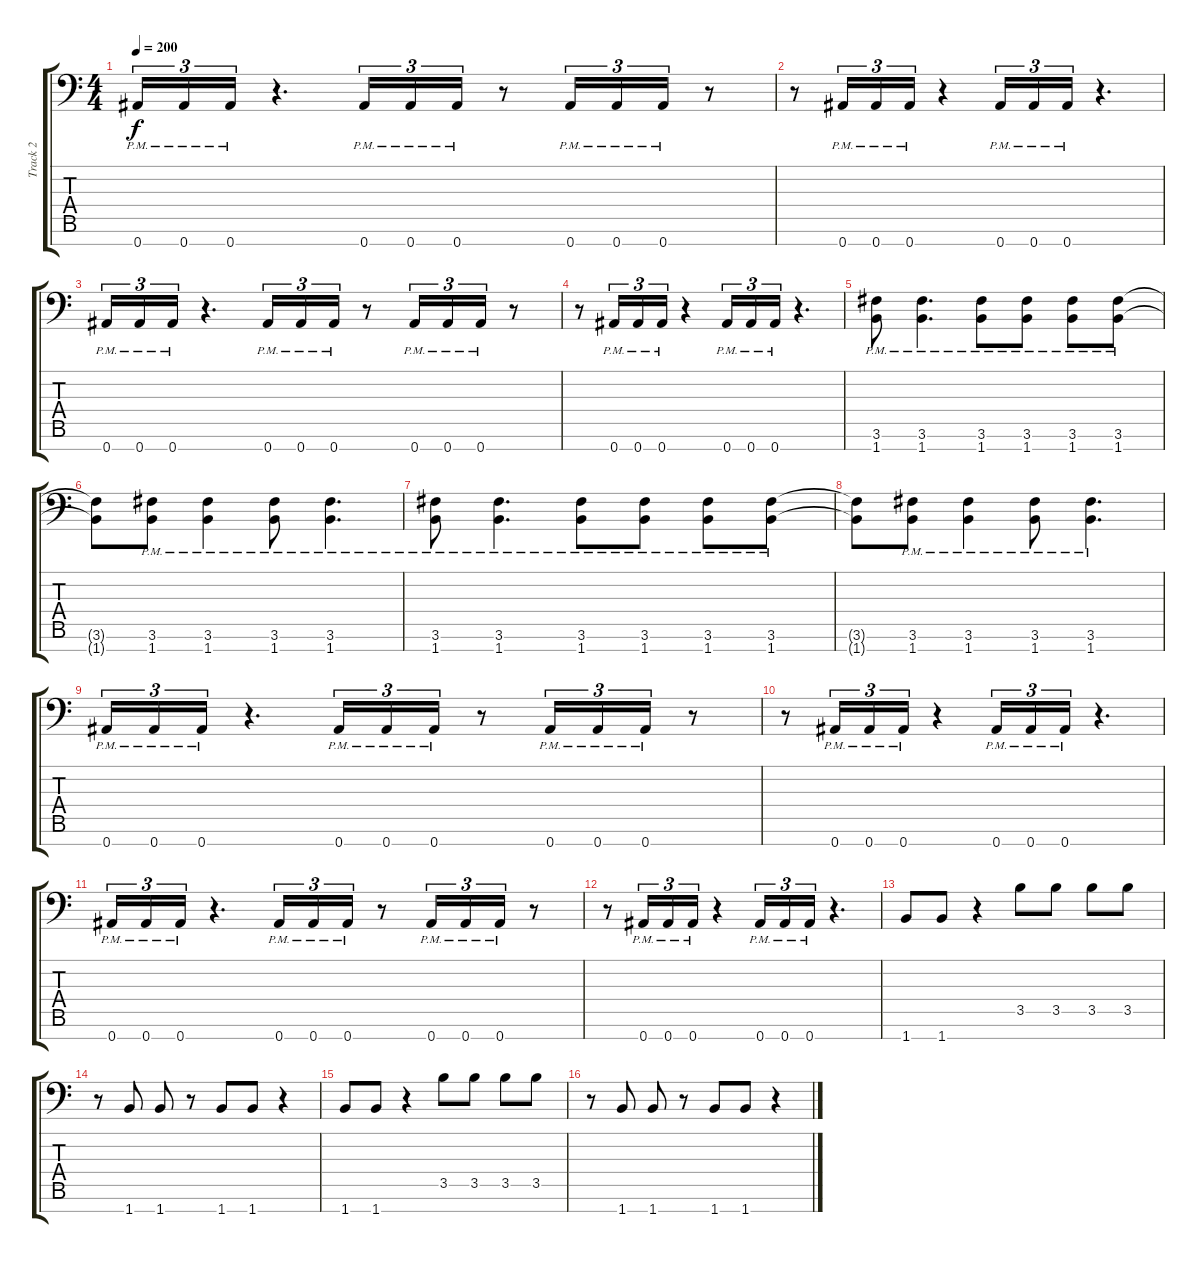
\track ("Track 2" "Track 2") {instrument overdrivenguitar}
\staff {score tabs}
\tuning (Eb4 Bb3 Gb3 Db3 Ab2 Eb2 Bb1) {hide}
\ts (4 4)
\tempo 200
\clef f4
\ks c
0.7{pm}.16{tu (3 2) dy f} 0.7{pm}.16{tu (3 2)} 0.7{pm}.16{tu (3 2)} r.4{d} 0.7{pm}.16{tu (3 2)} 0.7{pm}.16{tu (3 2)} 0.7{pm}.16{tu (3 2)} r.8 0.7{pm}.16{tu (3 2)} 0.7{pm}.16{tu (3 2)} 0.7{pm}.16{tu (3 2)} r.8 |
r.8 0.7{pm}.16{tu (3 2)} 0.7{pm}.16{tu (3 2)} 0.7{pm}.16{tu (3 2)} r.4 0.7{pm}.16{tu (3 2)} 0.7{pm}.16{tu (3 2)} 0.7{pm}.16{tu (3 2)} r.4{d} |
0.7{pm}.16{tu (3 2)} 0.7{pm}.16{tu (3 2)} 0.7{pm}.16{tu (3 2)} r.4{d} 0.7{pm}.16{tu (3 2)} 0.7{pm}.16{tu (3 2)} 0.7{pm}.16{tu (3 2)} r.8 0.7{pm}.16{tu (3 2)} 0.7{pm}.16{tu (3 2)} 0.7{pm}.16{tu (3 2)} r.8 |
r.8 0.7{pm}.16{tu (3 2)} 0.7{pm}.16{tu (3 2)} 0.7{pm}.16{tu (3 2)} r.4 0.7{pm}.16{tu (3 2)} 0.7{pm}.16{tu (3 2)} 0.7{pm}.16{tu (3 2)} r.4{d} |
(3.6{pm} 1.7{pm}).8 (3.6{pm} 1.7{pm}).4{d} (3.6{pm} 1.7{pm}).8 (3.6{pm} 1.7{pm}).8 (3.6{pm} 1.7{pm}).8 (3.6{pm} 1.7{pm}).8 |
(3.6{t} 1.7{t}).8 (3.6{pm} 1.7{pm}).8 (3.6{pm} 1.7{pm}).4 (3.6{pm} 1.7{pm}).8 (3.6{pm} 1.7{pm}).4{d} |
(3.6{pm} 1.7{pm}).8 (3.6{pm} 1.7{pm}).4{d} (3.6{pm} 1.7{pm}).8 (3.6{pm} 1.7{pm}).8 (3.6{pm} 1.7{pm}).8 (3.6{pm} 1.7{pm}).8 |
(3.6{t} 1.7{t}).8 (3.6{pm} 1.7{pm}).8 (3.6{pm} 1.7{pm}).4 (3.6{pm} 1.7{pm}).8 (3.6{pm} 1.7{pm}).4{d} |
0.7{pm}.16{tu (3 2)} 0.7{pm}.16{tu (3 2)} 0.7{pm}.16{tu (3 2)} r.4{d} 0.7{pm}.16{tu (3 2)} 0.7{pm}.16{tu (3 2)} 0.7{pm}.16{tu (3 2)} r.8 0.7{pm}.16{tu (3 2)} 0.7{pm}.16{tu (3 2)} 0.7{pm}.16{tu (3 2)} r.8 |
r.8 0.7{pm}.16{tu (3 2)} 0.7{pm}.16{tu (3 2)} 0.7{pm}.16{tu (3 2)} r.4 0.7{pm}.16{tu (3 2)} 0.7{pm}.16{tu (3 2)} 0.7{pm}.16{tu (3 2)} r.4{d} |
0.7{pm}.16{tu (3 2)} 0.7{pm}.16{tu (3 2)} 0.7{pm}.16{tu (3 2)} r.4{d} 0.7{pm}.16{tu (3 2)} 0.7{pm}.16{tu (3 2)} 0.7{pm}.16{tu (3 2)} r.8 0.7{pm}.16{tu (3 2)} 0.7{pm}.16{tu (3 2)} 0.7{pm}.16{tu (3 2)} r.8 |
r.8 0.7{pm}.16{tu (3 2)} 0.7{pm}.16{tu (3 2)} 0.7{pm}.16{tu (3 2)} r.4 0.7{pm}.16{tu (3 2)} 0.7{pm}.16{tu (3 2)} 0.7{pm}.16{tu (3 2)} r.4{d} |
1.7.8 1.7.8 r.4 3.5.8 3.5.8 3.5.8 3.5.8 |
r.8 1.7.8 1.7.8 r.8 1.7.8 1.7.8 r.4 |
1.7.8 1.7.8 r.4 3.5.8 3.5.8 3.5.8 3.5.8 |
r.8 1.7.8 1.7.8 r.8 1.7.8 1.7.8 r.4
